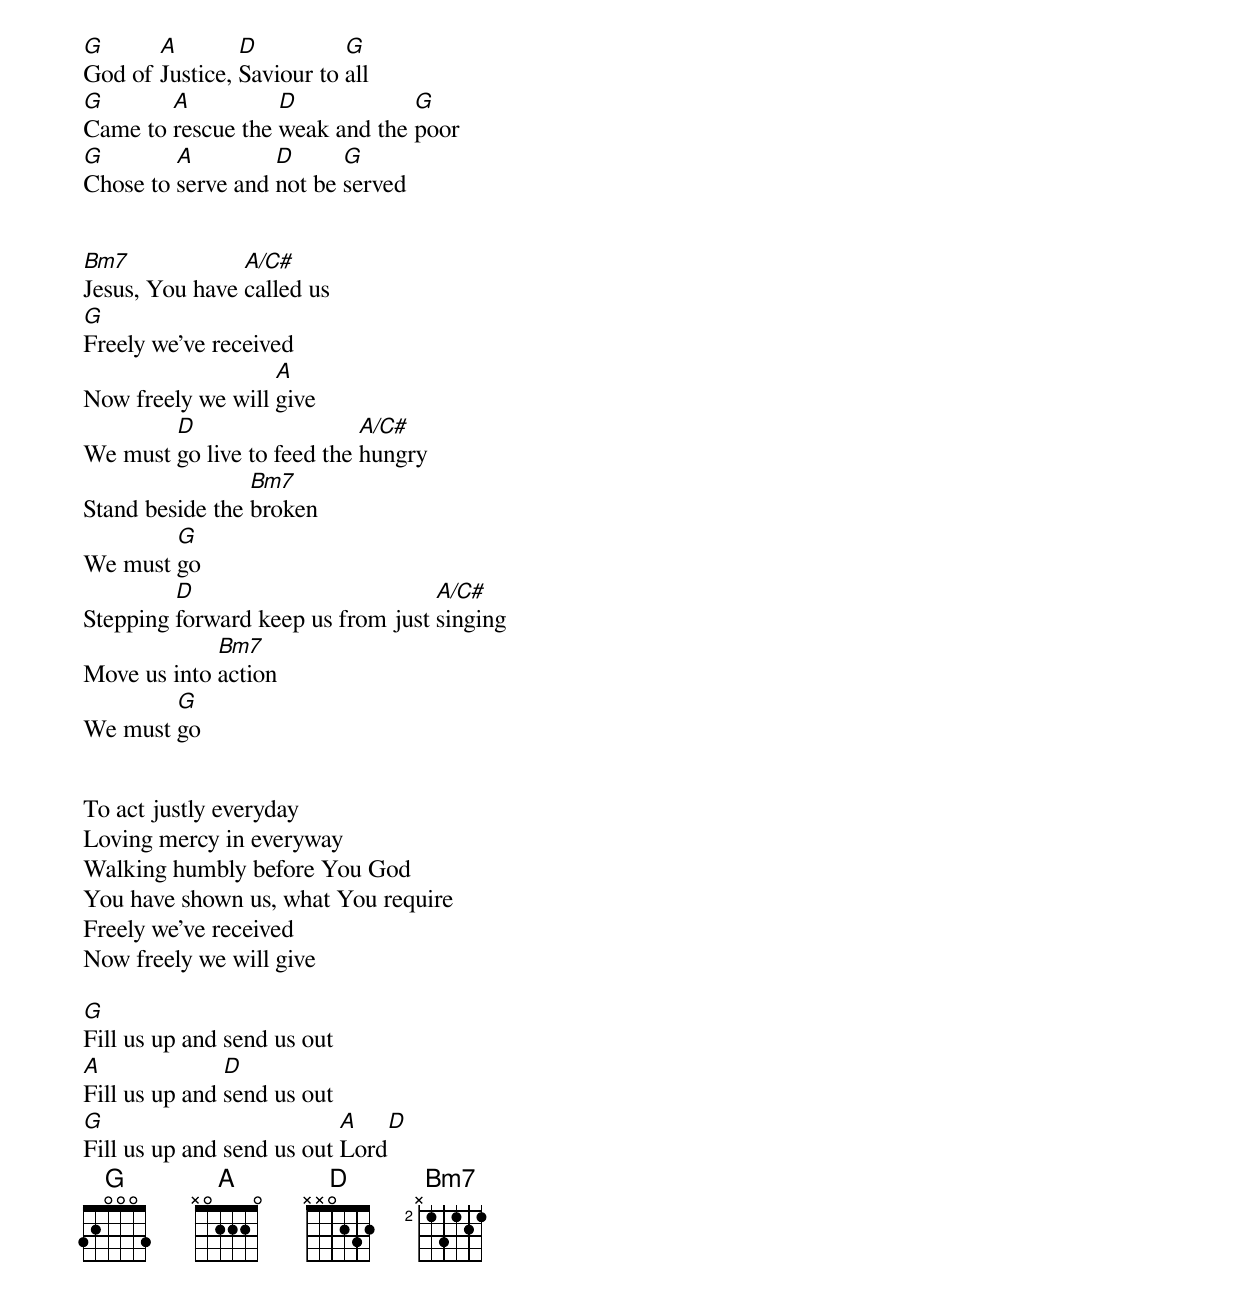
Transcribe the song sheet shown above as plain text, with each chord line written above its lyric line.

G      A        D          G
God of Justice, Saviour to all
G       A          D            G
Came to rescue the weak and the poor
G        A         D      G
Chose to serve and not be served


Bm7             A/C#
Jesus, You have called us
G
Freely we've received
                   A
Now freely we will give
        D                   A/C#
We must go live to feed the hungry
                 Bm7
Stand beside the broken
        G
We must go
         D                         A/C#
Stepping forward keep us from just singing
             Bm7
Move us into action
        G
We must go


To act justly everyday
Loving mercy in everyway
Walking humbly before You God
You have shown us, what You require
Freely we've received
Now freely we will give

G
Fill us up and send us out
A              D
Fill us up and send us out
G                          A        D
Fill us up and send us out Lord
